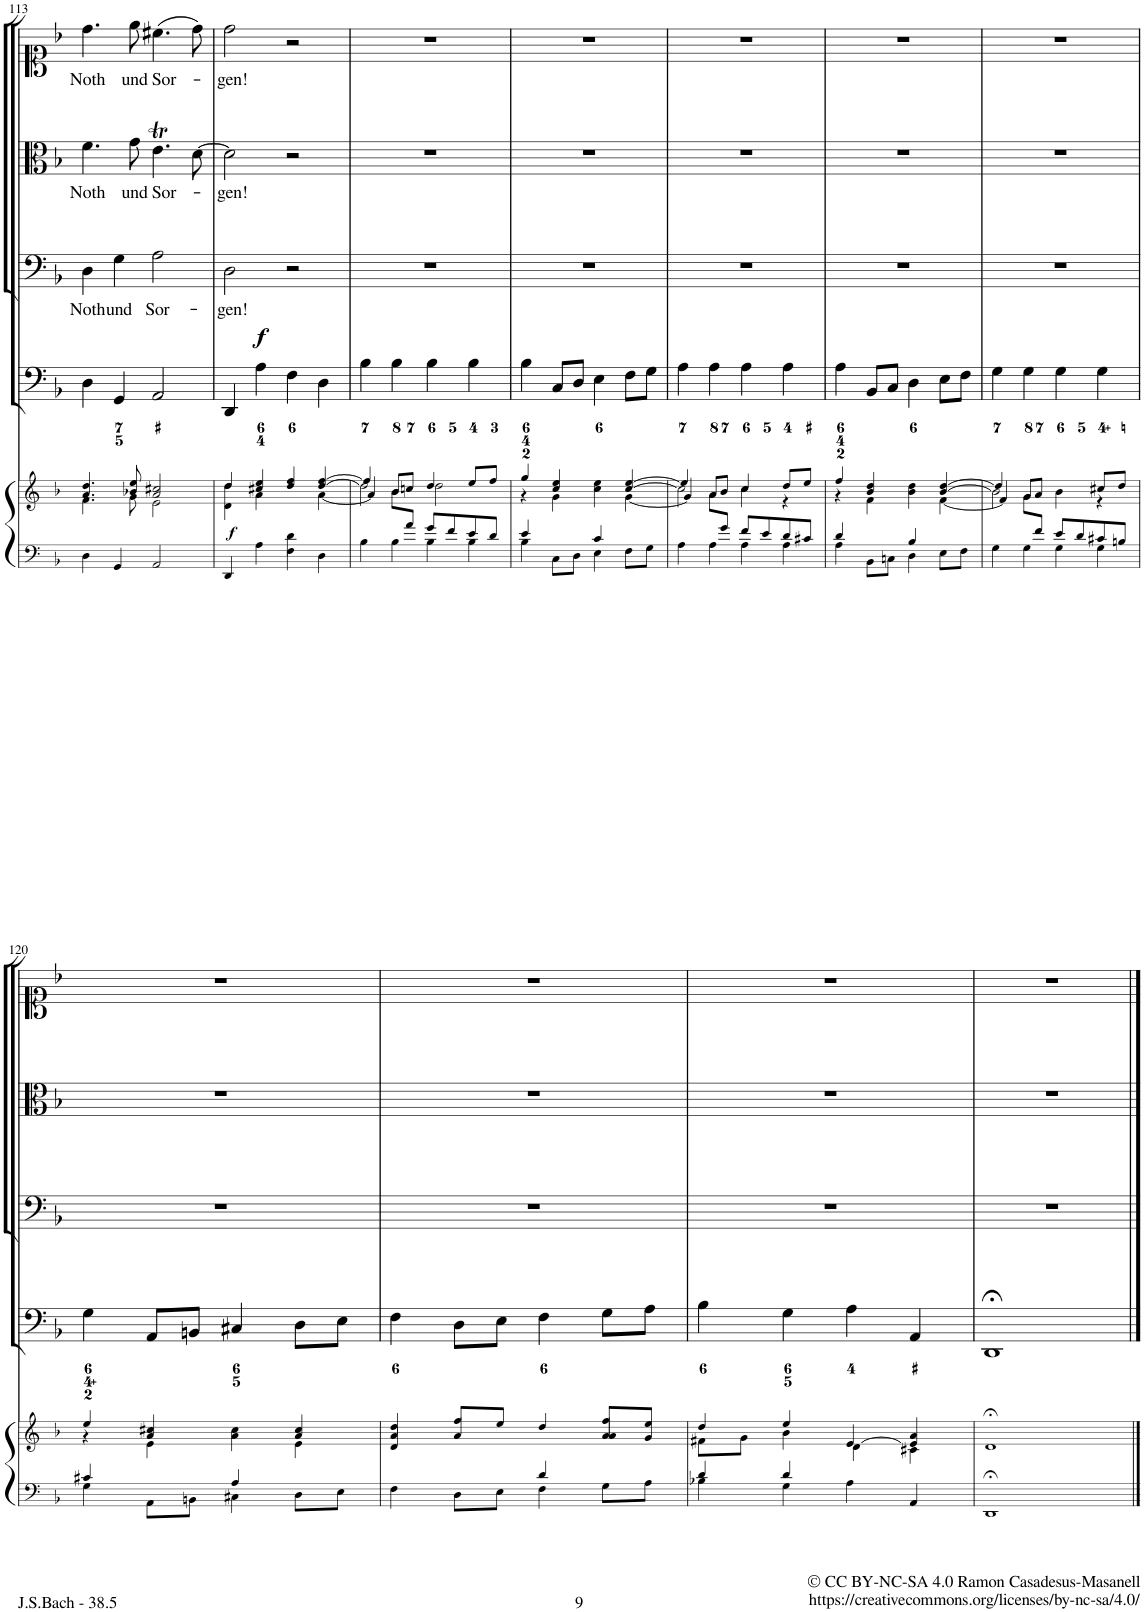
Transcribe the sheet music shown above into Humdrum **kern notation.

**kern	**kern	**dynam	**kern	**dynam	**kern	**text	**kern	**text	**kern	**text
*part5	*part5	*part5	*part4	*part4	*part3	*part3	*part2	*part2	*part1	*part1
*staff6	*staff5	*staff5/6	*staff4	*staff4	*staff3	*staff3	*staff2	*staff2	*staff1	*staff1
*I"Piano reduction	*	*	*I"Continuo.	*	*I"Basso	*	*I"Alto	*	*I"Soprano	*
*I'Pno	*	*	*	*	*	*	*	*	*	*
!!LO:PB:g=z
*clefF4	*clefG2	*	*clefF4	*	*clefF4	*	*clefC3	*	*clefC1	*
*k[b-]	*k[b-]	*	*k[b-]	*	*k[b-]	*	*k[b-]	*	*k[b-]	*
*F:	*F:	*	*F:	*	*F:	*	*F:	*	*F:	*
*M2/2	*M2/2	*	*M2/2	*	*M2/2	*	*M2/2	*	*M2/2	*
*met(c|)	*met(c|)	*	*met(c|)	*	*met(c|)	*	*met(c|)	*	*met(c|)	*
=113	=113	=113	=113	=113	=113	=113	=113	=113	=113	=113
*	*^	*	*	*	*	*	*	*	*	*
!	!	!	!	!	!	!	!LO:LY:b	!	!LO:LY:b	!	!LO:LY:b
4D\	4.a/ 4.dd/	4.f\	.	4D\	.	4D\	Noth	4.f\	Noth	4.dd\	Noth
!	!	!	!	!	!	!	!LO:LY:b	!	!	!	!
4GG/	.	.	.	4GG/	.	4G\	und	.	.	.	.
!	!	!	!	!	!	!	!	!	!LO:LY:b	!	!LO:LY:b
.	8b-X/ 8ee/	8g\	.	.	.	.	.	8g\	und	8ee\	und
!	!	!	!	!	!	!	!LO:LY:b	!	!LO:LY:b	!	!LO:LY:b
2AA/	2a/ 2cc#X/	2e\	.	2AA/	.	2A\	Sor-	4.et\	Sor-	(>4.cc#X\	Sor-
.	.	.	.	.	.	.	.	[8d\	.	8dd\)	.
=114	=114	=114	=114	=114	=114	=114	=114	=114	=114	=114	=114
*^	*	*	*	*	*	*	*	*	*	*	*
!	!	!	!	!LO:DY:b	!	!	!	!LO:LY:b	!	!LO:LY:b	!	!LO:LY:b
2ryy	4DD/	4dd/	4d\ 4dd\	f	4DD/	.	2D\	-gen!	2d\]	gen!	2dd\	gen!
!	!	!	!	!	!	!LO:DY:a	!	!	!	!	!	!
.	4A\	4cc#X/ 4ee/	4a\	.	4A\	f	.	.	.	.	.	.
4d\	4F\	4dd/ 4ff/	4ryy	.	4F\	.	2r	.	2r	.	2r	.
4ryy	4D\	[4dd/ [4ff/	[4a\	.	4D\	.	.	.	.	.	.	.
=115	=115	=115	=115	=115	=115	=115	=115	=115	=115	=115	=115	=115
*	*	*	*^	*	*	*	*	*	*	*	*	*
4.ryy	4B-\	4ff/]	2dd\]	4a/]	.	4B-\	.	1r	.	1r	.	1r	.
.	4B-\	8b-/L	.	8b-\L	.	4B-\	.	.	.	.	.	.	.
8a/J	.	8ccn/J	.	2ryy	.	.	.	.	.	.	.	.	.
8g/L	4B-\	4dd/	2dd\	.	.	4B-\	.	.	.	.	.	.	.
8f/	.	.	.	.	.	.	.	.	.	.	.	.	.
8e/	4B-\	8ee/L	.	.	.	4B-\	.	.	.	.	.	.	.
8d/J	.	8ff/J	.	8ryy	.	.	.	.	.	.	.	.	.
*	*	*	*v	*v	*	*	*	*	*	*	*	*	*
=116	=116	=116	=116	=116	=116	=116	=116	=116	=116	=116	=116	=116
4e/	4B-\	4gg/	4r	.	4B-\	.	1r	.	1r	.	1r	.
4ryy	8C\L	4cc/ 4ee/	4g\	.	8C/L	.	.	.	.	.	.	.
.	8D\J	.	.	.	8D/J	.	.	.	.	.	.	.
4c/	4E\	4cc\ 4ee\	4ryy	.	4E\	.	.	.	.	.	.	.
4ryy	8F\L	[4cc/ [4ee/	[4g\	.	8F\L	.	.	.	.	.	.	.
.	8G\J	.	.	.	8G\J	.	.	.	.	.	.	.
=117	=117	=117	=117	=117	=117	=117	=117	=117	=117	=117	=117	=117
*	*	*	*^	*	*	*	*	*	*	*	*	*
4.ryy	4A\	4ee/]	2cc\]	4g/]	.	4A\	.	1r	.	1r	.	1r	.
.	4A\	8a/L	.	8a\L	.	4A\	.	.	.	.	.	.	.
8g/J	.	8b-/J	.	2ryy	.	.	.	.	.	.	.	.	.
8f/L	4A\	4cc/	4cc\	.	.	4A\	.	.	.	.	.	.	.
8e/	.	.	.	.	.	.	.	.	.	.	.	.	.
8d/	4A\	8dd/L	4r	.	.	4A\	.	.	.	.	.	.	.
8c#X/J	.	8ee/J	.	8ryy	.	.	.	.	.	.	.	.	.
*	*	*	*v	*v	*	*	*	*	*	*	*	*	*
=118	=118	=118	=118	=118	=118	=118	=118	=118	=118	=118	=118	=118
4d/	4A\	4ff/	4r	.	4A\	.	1r	.	1r	.	1r	.
4ryy	8BB-\L	4b-/ 4dd/	4f\	.	8BB-/L	.	.	.	.	.	.	.
.	8Cn\J	.	.	.	8C/J	.	.	.	.	.	.	.
4B-/	4D\	4b-\ 4dd\	4ryy	.	4D\	.	.	.	.	.	.	.
4ryy	8E\L	[4b-/ [4dd/	[4f\	.	8E\L	.	.	.	.	.	.	.
.	8F\J	.	.	.	8F\J	.	.	.	.	.	.	.
=119	=119	=119	=119	=119	=119	=119	=119	=119	=119	=119	=119	=119
*	*	*	*^	*	*	*	*	*	*	*	*	*
4.ryy	4G\	4dd/]	2b-\]	4f/]	.	4G\	.	1r	.	1r	.	1r	.
.	4G\	8g/L	.	8g\L	.	4G\	.	.	.	.	.	.	.
8f/J	.	8a/J	.	2ryy	.	.	.	.	.	.	.	.	.
8e/L	4G\	4b-\	4ryy	.	.	4G\	.	.	.	.	.	.	.
8d/	.	.	.	.	.	.	.	.	.	.	.	.	.
8c#X/	4G\	8cc#X/L	4r	.	.	4G\	.	.	.	.	.	.	.
8Bn/J	.	8dd/J	.	8ryy	.	.	.	.	.	.	.	.	.
*	*	*	*v	*v	*	*	*	*	*	*	*	*	*
!!LO:LB:g=z
=120	=120	=120	=120	=120	=120	=120	=120	=120	=120	=120	=120	=120
4c#X/	4G\	4ee/	4r	.	4G\	.	1r	.	1r	.	1r	.
4ryy	8AA\L	4a/ 4cc#X/	4e\	.	8AA/L	.	.	.	.	.	.	.
.	8BBn\J	.	.	.	8BBn/J	.	.	.	.	.	.	.
4A/	4C#X\	4a\ 4cc#\	4ryy	.	4C#X/	.	.	.	.	.	.	.
4ryy	8D\L	4a/ 4cc#/	4e\	.	8D\L	.	.	.	.	.	.	.
.	8E\J	.	.	.	8E\J	.	.	.	.	.	.	.
=121	=121	=121	=121	=121	=121	=121	=121	=121	=121	=121	=121	=121
2ryy	4F\	4a/ 4dd/	4d/	.	4F\	.	1r	.	1r	.	1r	.
.	8D\L	8ff/L	4a/	.	8D\L	.	.	.	.	.	.	.
.	8E\J	8ee/J	.	.	8E\J	.	.	.	.	.	.	.
4d/	4F\	4dd/	4ryy	.	4F\	.	.	.	.	.	.	.
4ryy	8G\L	8a/ 8ff/L	4a/	.	8G\L	.	.	.	.	.	.	.
.	8A\J	8g/ 8ee/J	.	.	8A\J	.	.	.	.	.	.	.
=122	=122	=122	=122	=122	=122	=122	=122	=122	=122	=122	=122	=122
4d/	4B-X\	4dd/	8f#X\L	.	4B-\	.	1r	.	1r	.	1r	.
.	.	.	8g\J	.	.	.	.	.	.	.	.	.
4d/	4G\	4ee/	4b-\	.	4G\	.	.	.	.	.	.	.
2ryy	4A\	[4e/	4d\	.	4A\	.	.	.	.	.	.	.
.	4AA/	4e/] 4a/	4c#X\	.	4AA/	.	.	.	.	.	.	.
*v	*v	*	*	*	*	*	*	*	*	*	*	*
*	*v	*v	*	*	*	*	*	*	*	*	*
=123	=123	=123	=123	=123	=123	=123	=123	=123	=123	=123
1DD;<	1d;<	.	1DD;<	.	1r	.	1r	.	1r	.
==	==	==	==	==	==	==	==	==	==	==
*-	*-	*-	*-	*-	*-	*-	*-	*-	*-	*-
